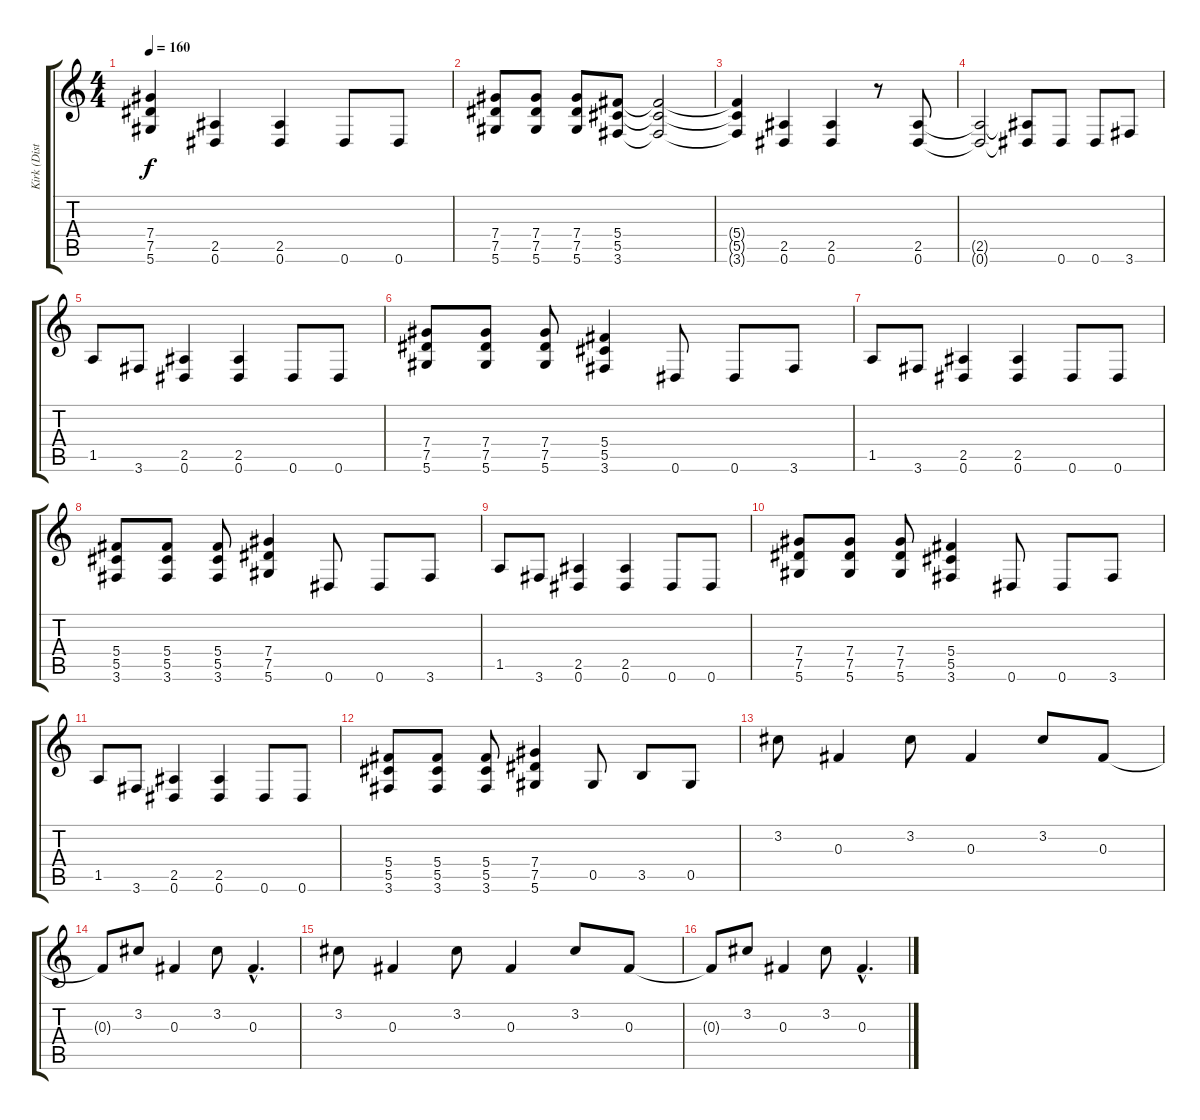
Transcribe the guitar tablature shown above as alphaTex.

\track ("Kirk (Distortion Guitar)" "Kirk (Dist") {instrument distortionguitar}
\staff {score tabs}
\tuning (Eb4 Bb3 Gb3 Db3 Ab2 Eb2) {hide}
\ts (4 4)
\tempo 160
\clef g2
\ks c
(7.4{t} 7.5{t} 5.6{t}).4{dy f} (2.5 0.6).4 (2.5 0.6).4 0.6.8 0.6.8 |
(7.4 7.5 5.6).8 (7.4 7.5 5.6).8 (7.4 7.5 5.6).8 (5.4 5.5 3.6).8 (5.4{t} 5.5{t} 3.6{t}).2 |
(5.4{t} 5.5{t} 3.6{t}).4 (2.5 0.6).4 (2.5 0.6).4 r.8 (2.5 0.6).8 |
(2.5{t} 0.6{t}).2 (2.5{t} 0.6{t}).8 0.6.8 0.6.8 3.6.8 |
1.5.8 3.6.8 (2.5 0.6).4 (2.5 0.6).4 0.6.8 0.6.8 |
(7.4 7.5 5.6).8 (7.4 7.5 5.6).8 (7.4 7.5 5.6).8 (5.4 5.5 3.6).4 0.6.8 0.6.8 3.6.8 |
1.5.8 3.6.8 (2.5 0.6).4 (2.5 0.6).4 0.6.8 0.6.8 |
(5.4 5.5 3.6).8 (5.4 5.5 3.6).8 (5.4 5.5 3.6).8 (7.4 7.5 5.6).4 0.6.8 0.6.8 3.6.8 |
1.5.8 3.6.8 (2.5 0.6).4 (2.5 0.6).4 0.6.8 0.6.8 |
(7.4 7.5 5.6).8 (7.4 7.5 5.6).8 (7.4 7.5 5.6).8 (5.4 5.5 3.6).4 0.6.8 0.6.8 3.6.8 |
1.5.8 3.6.8 (2.5 0.6).4 (2.5 0.6).4 0.6.8 0.6.8 |
(5.4 5.5 3.6).8 (5.4 5.5 3.6).8 (5.4 5.5 3.6).8 (7.4 7.5 5.6).4 0.5.8 3.5.8 0.5.8 |
3.2.8 0.3.4 3.2.8 0.3.4 3.2.8 0.3.8 |
0.3{t}.8 3.2.8 0.3.4 3.2.8 0.3{hac}.4{d} |
3.2.8 0.3.4 3.2.8 0.3.4 3.2.8 0.3.8 |
0.3{t}.8 3.2.8 0.3.4 3.2.8 0.3{hac}.4{d}
